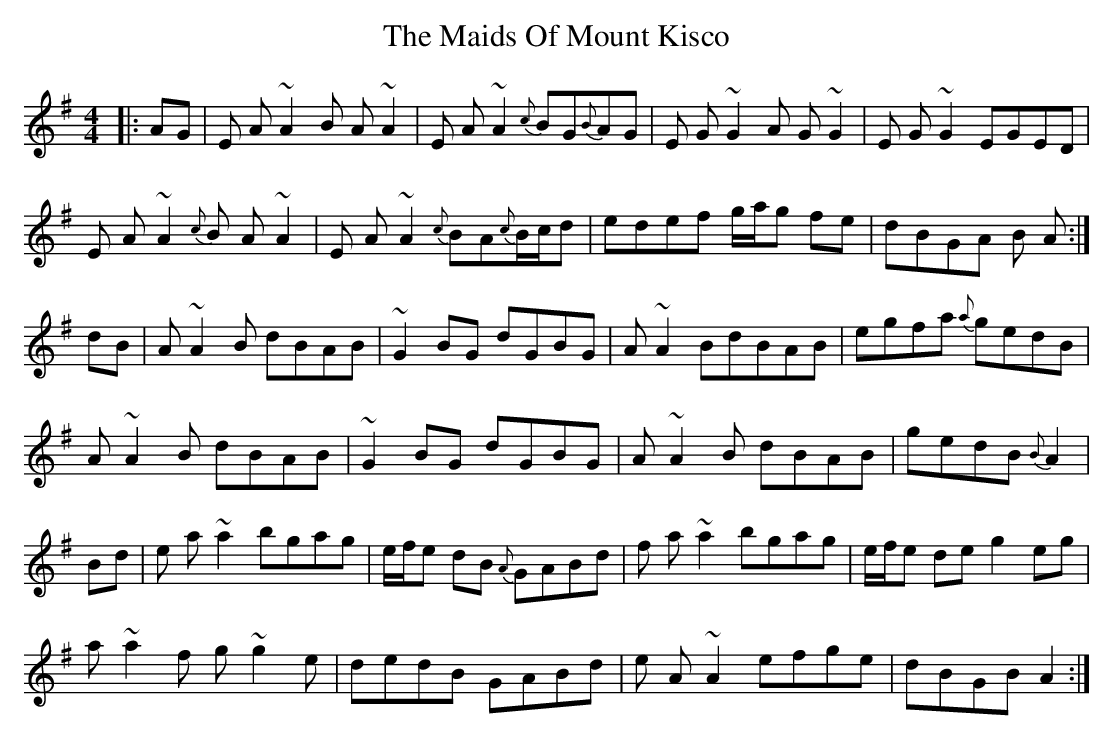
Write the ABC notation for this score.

X:1
T: The Maids Of Mount Kisco
M: 4/4
L: 1/8
K: Gmaj
|:AG|E A ~A2 B A~A2|E A~A2{c}BG{B}AG|E G~G2A G~G2|E G~G2EGED|
E A~A2{c}B A~A2|E A~A2{c}BA{c}B/c/d|edef g/a/g fe|dBGA B A:|
dB|A~A2B dBAB|~G2BG dGBG|A~A2BdBAB|egfa {a}gedB|
A ~A2B dBAB|~G2 BG dGBG|A~A2B dBAB|gedB{B}A2|
Bd|e a~a2bgag|e/f/e dB {A}GABd|f a~a2bgag|e/f/e de g2eg|
a ~a2f g~g2e|dedB GABd|e A~A2 efge|dBGB A2:|
